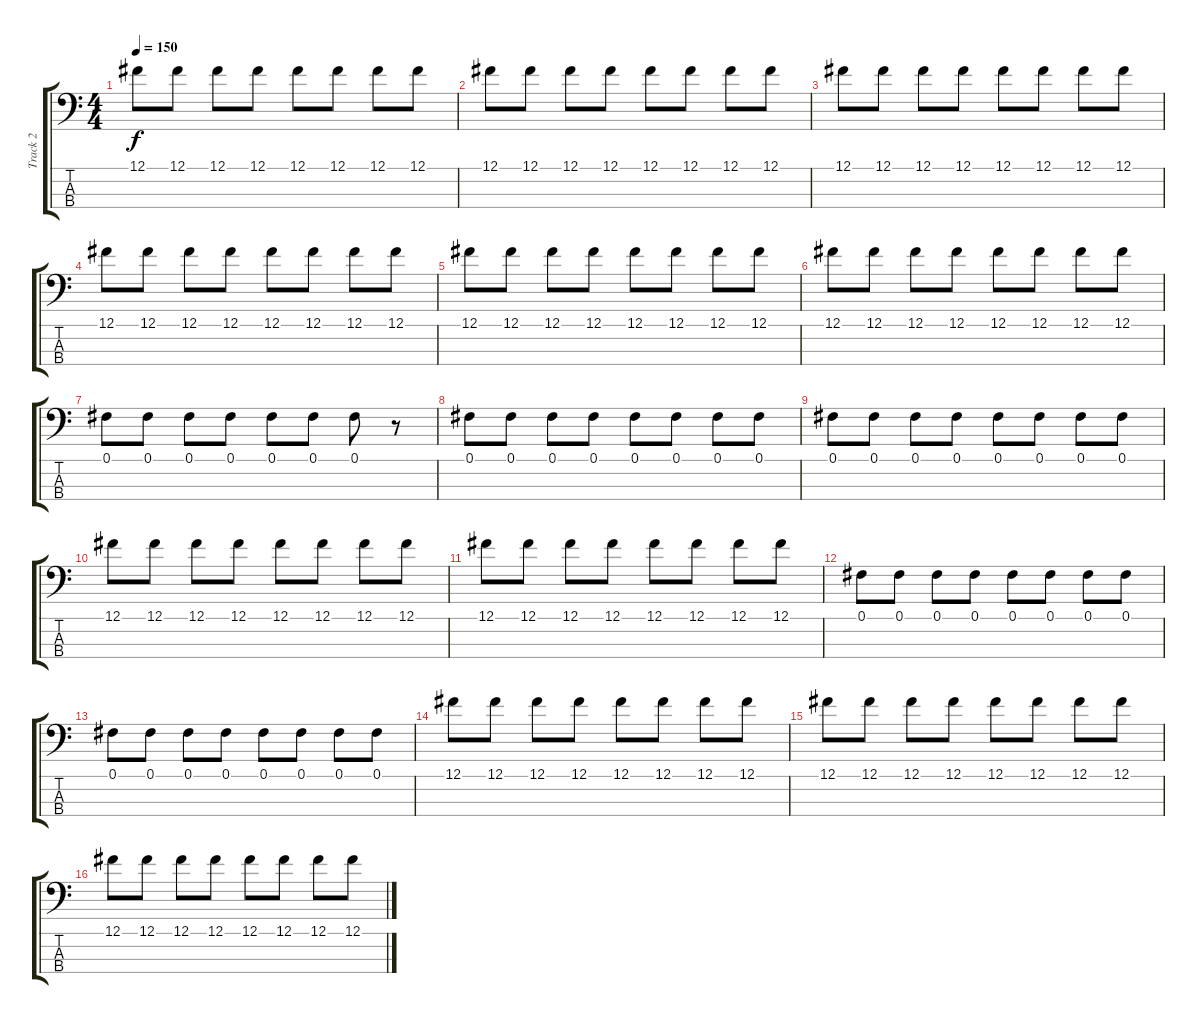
\track ("Track 2" "Track 2") {instrument electricbasspick}
\staff {score tabs}
\tuning (Gb2 Db2 Ab1 Db1) {hide}
\ts (4 4)
\tempo 150
\clef f4
\ks c
12.1.8{dy f} 12.1.8 12.1.8 12.1.8 12.1.8 12.1.8 12.1.8 12.1.8 |
12.1.8 12.1.8 12.1.8 12.1.8 12.1.8 12.1.8 12.1.8 12.1.8 |
12.1.8 12.1.8 12.1.8 12.1.8 12.1.8 12.1.8 12.1.8 12.1.8 |
12.1.8 12.1.8 12.1.8 12.1.8 12.1.8 12.1.8 12.1.8 12.1.8 |
12.1.8 12.1.8 12.1.8 12.1.8 12.1.8 12.1.8 12.1.8 12.1.8 |
12.1.8 12.1.8 12.1.8 12.1.8 12.1.8 12.1.8 12.1.8 12.1.8 |
0.1.8 0.1.8 0.1.8 0.1.8 0.1.8 0.1.8 0.1.8 r.8 |
0.1.8 0.1.8 0.1.8 0.1.8 0.1.8 0.1.8 0.1.8 0.1.8 |
0.1.8 0.1.8 0.1.8 0.1.8 0.1.8 0.1.8 0.1.8 0.1.8 |
12.1.8 12.1.8 12.1.8 12.1.8 12.1.8 12.1.8 12.1.8 12.1.8 |
12.1.8 12.1.8 12.1.8 12.1.8 12.1.8 12.1.8 12.1.8 12.1.8 |
0.1.8 0.1.8 0.1.8 0.1.8 0.1.8 0.1.8 0.1.8 0.1.8 |
0.1.8 0.1.8 0.1.8 0.1.8 0.1.8 0.1.8 0.1.8 0.1.8 |
12.1.8 12.1.8 12.1.8 12.1.8 12.1.8 12.1.8 12.1.8 12.1.8 |
12.1.8 12.1.8 12.1.8 12.1.8 12.1.8 12.1.8 12.1.8 12.1.8 |
12.1.8 12.1.8 12.1.8 12.1.8 12.1.8 12.1.8 12.1.8 12.1.8
